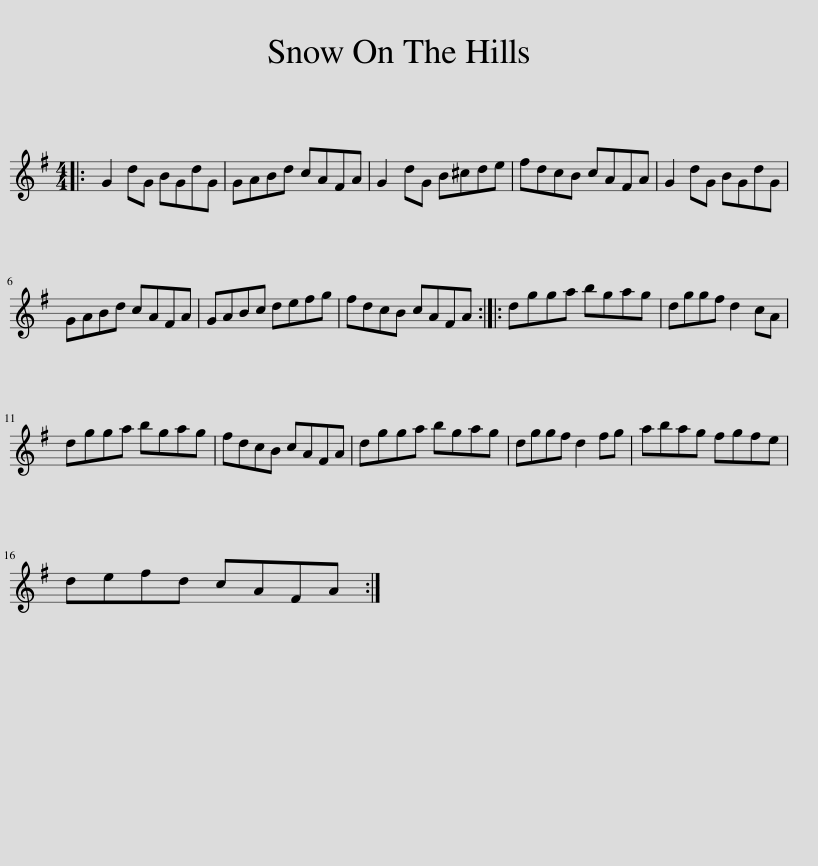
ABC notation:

X:1
L:1/8
M:4/4
I:linebreak $
K:G
V:1 treble
V:1
|: G2 dG BGdG | GABd cAFA | G2 dG B^cde | fdcB cAFA | G2 dG BGdG |$ %5
 GABd cAFA | GABc defg | fdcB cAFA :: dgga bgag | dggf d2 cA |$ %10
 dgga bgag | fdcB cAFA | dgga bgag | dggf d2 fg | abag fgfe |$ %15
 defd cAFA :| %16
